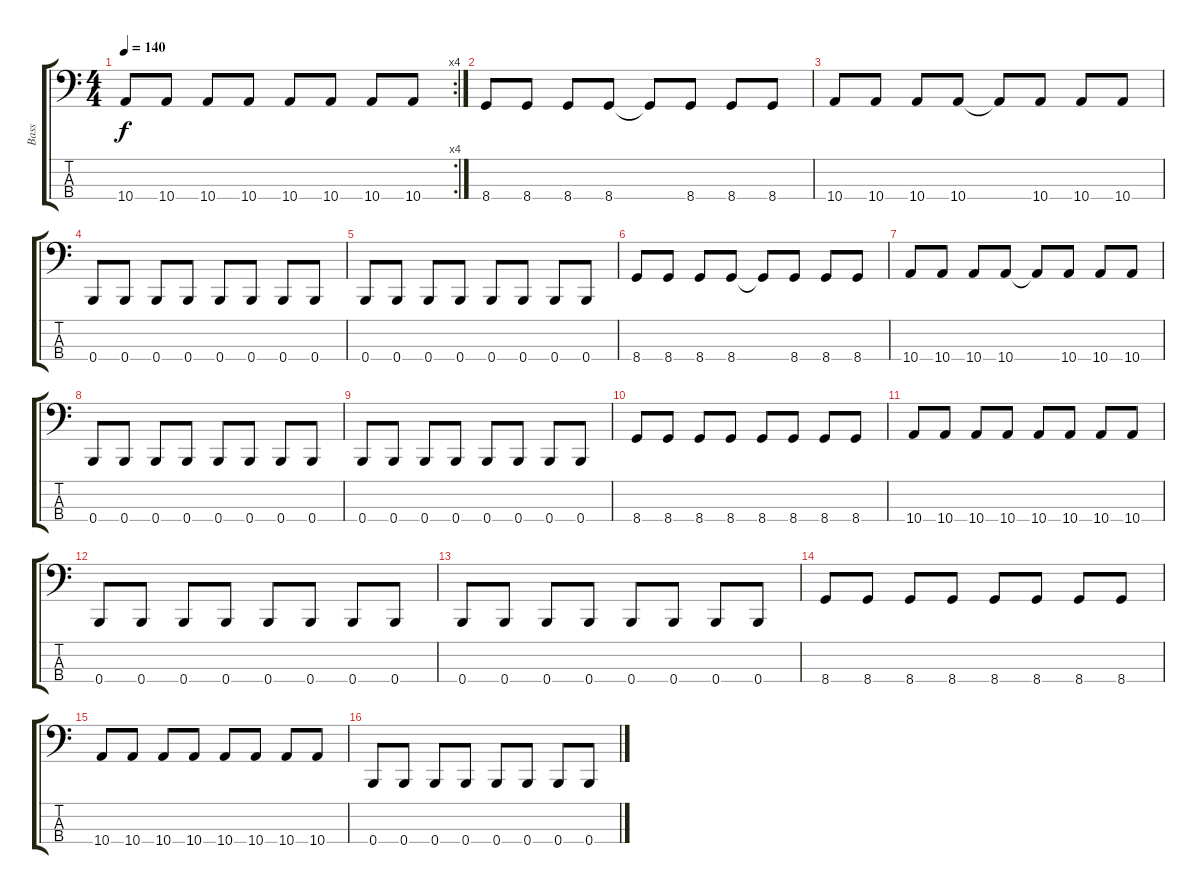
\track ("Bass" "Bass") {instrument electricbasspick}
\staff {score tabs}
\tuning (E2 B1 Gb1 B0) {hide}
\rc 4
\ts (4 4)
\tempo 140
\clef f4
\ks c
10.4.8{dy f} 10.4.8 10.4.8 10.4.8 10.4.8 10.4.8 10.4.8 10.4.8 |
8.4.8 8.4.8 8.4.8 8.4.8 8.4{t}.8 8.4.8 8.4.8 8.4.8 |
10.4.8 10.4.8 10.4.8 10.4.8 10.4{t}.8 10.4.8 10.4.8 10.4.8 |
0.4.8 0.4.8 0.4.8 0.4.8 0.4.8 0.4.8 0.4.8 0.4.8 |
0.4.8 0.4.8 0.4.8 0.4.8 0.4.8 0.4.8 0.4.8 0.4.8 |
8.4.8 8.4.8 8.4.8 8.4.8 8.4{t}.8 8.4.8 8.4.8 8.4.8 |
10.4.8 10.4.8 10.4.8 10.4.8 10.4{t}.8 10.4.8 10.4.8 10.4.8 |
0.4.8 0.4.8 0.4.8 0.4.8 0.4.8 0.4.8 0.4.8 0.4.8 |
0.4.8 0.4.8 0.4.8 0.4.8 0.4.8 0.4.8 0.4.8 0.4.8 |
8.4.8 8.4.8 8.4.8 8.4.8 8.4.8 8.4.8 8.4.8 8.4.8 |
10.4.8 10.4.8 10.4.8 10.4.8 10.4.8 10.4.8 10.4.8 10.4.8 |
0.4.8 0.4.8 0.4.8 0.4.8 0.4.8 0.4.8 0.4.8 0.4.8 |
0.4.8 0.4.8 0.4.8 0.4.8 0.4.8 0.4.8 0.4.8 0.4.8 |
8.4.8 8.4.8 8.4.8 8.4.8 8.4.8 8.4.8 8.4.8 8.4.8 |
10.4.8 10.4.8 10.4.8 10.4.8 10.4.8 10.4.8 10.4.8 10.4.8 |
0.4.8 0.4.8 0.4.8 0.4.8 0.4.8 0.4.8 0.4.8 0.4.8
